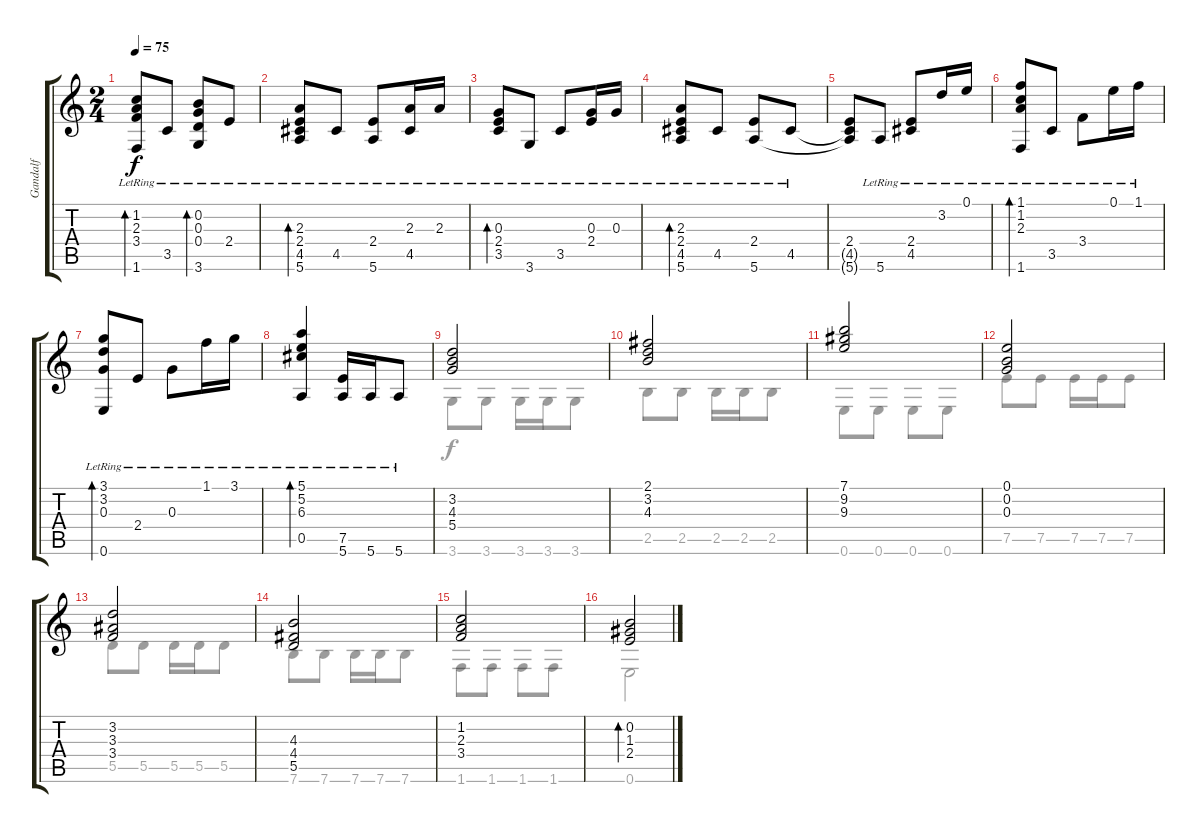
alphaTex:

\track ("Gandalf" "Gandalf") {instrument acousticguitarnylon}
\staff {score tabs}
\tuning (E4 B3 G3 D3 A2 E2) {hide}
\voice
\ts (2 4)
\tempo 75
\clef g2
\ks c
(1.2{lr} 2.3{lr} 3.4{lr} 1.6{lr}).8{bd 60 dy f} 3.5{lr}.8 (0.2{lr} 0.3{lr} 0.4{lr} 3.6{lr}).8{bd 60} 2.4{lr}.8 |
(2.3{lr} 2.4{lr} 4.5{lr} 5.6{lr}).8{bd 60} 4.5{lr}.8 (2.4{lr} 5.6{lr}).8 (2.3{lr} 4.5{lr}).16 2.3{lr}.16 |
(0.3{lr} 2.4{lr} 3.5{lr}).8{bd 60} 3.6{lr}.8 3.5{lr}.8 (0.3{lr} 2.4{lr}).16 0.3{lr}.16 |
(2.3{lr} 2.4{lr} 4.5{lr} 5.6{lr}).8{bd 60} 4.5{lr}.8 (2.4{lr} 5.6{lr}).8 4.5{lr}.8 |
(2.4 4.5{t} 5.6{t}).8 5.6{lr}.8 (2.4{lr} 4.5{lr}).8 3.2{lr}.16 0.1{lr}.16 |
(1.1{lr} 1.2{lr} 2.3{lr} 1.6{lr}).8{bd 60} 3.5{lr}.8 3.4{lr}.8 0.1{lr}.16 1.1{lr}.16 |
(3.1{lr} 3.2{lr} 0.3{lr} 0.6{lr}).8{bd 60} 2.4{lr}.8 0.3{lr}.8 1.1{lr}.16 3.1{lr}.16 |
(5.1{lr} 5.2{lr} 6.3{lr} 0.5{lr}).4{bd 60} (7.5{lr} 5.6{lr}).16 5.6{lr}.16 5.6{lr}.8 |
(3.2 4.3 5.4).2 |
(2.1 3.2 4.3).2 |
(7.1 9.2 9.3).2 |
(0.1 0.2 0.3).2 |
(3.2 3.3 3.4).2 |
(4.3 4.4 5.5).2 |
(1.2 2.3 3.4).2 |
(0.2 1.3 2.4).2{bd 60}
\voice
\clef g2
\ottava regular
\simile none
\ks c
|
|
|
|
|
|
|
|
3.6.8 3.6.8 3.6.16 3.6.16 3.6.8 |
2.5.8 2.5.8 2.5.16 2.5.16 2.5.8 |
0.6.8 0.6.8 0.6.8 0.6.8 |
7.5.8 7.5.8 7.5.16 7.5.16 7.5.8 |
5.5.8 5.5.8 5.5.16 5.5.16 5.5.8 |
7.6.8 7.6.8 7.6.16 7.6.16 7.6.8 |
1.6.8 1.6.8 1.6.8 1.6.8 |
0.6.2
